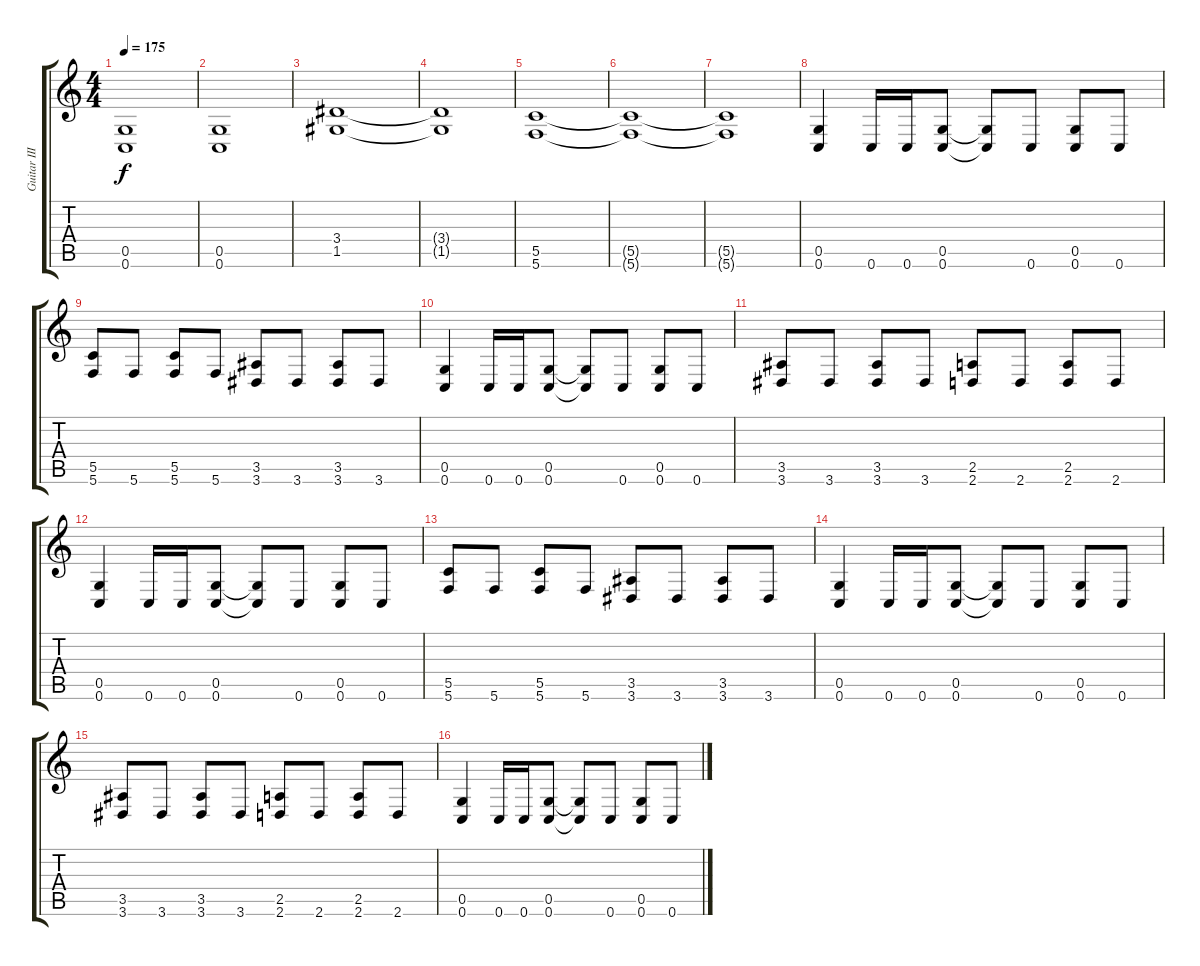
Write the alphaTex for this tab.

\track ("Guitar III" "Guitar III") {instrument distortionguitar}
\staff {score tabs}
\tuning (D4 A3 F3 C3 G2 C2) {hide}
\ts (4 4)
\tempo 175
\clef g2
\ks c
(0.5{t} 0.6{t}).1{dy f} |
(0.5 0.6).1 |
(3.4 1.5).1 |
(3.4{t} 1.5{t}).1 |
(5.5 5.6).1 |
(5.5{t} 5.6{t}).1 |
(5.5{t} 5.6{t}).1 |
(0.5 0.6).4 0.6.16 0.6.16 (0.5 0.6).8 (0.5{t} 0.6{t}).8 0.6.8 (0.5 0.6).8 0.6.8 |
(5.5 5.6).8 5.6.8 (5.5 5.6).8 5.6.8 (3.5 3.6).8 3.6.8 (3.5 3.6).8 3.6.8 |
(0.5 0.6).4 0.6.16 0.6.16 (0.5 0.6).8 (0.5{t} 0.6{t}).8 0.6.8 (0.5 0.6).8 0.6.8 |
(3.5 3.6).8 3.6.8 (3.5 3.6).8 3.6.8 (2.5 2.6).8 2.6.8 (2.5 2.6).8 2.6.8 |
(0.5 0.6).4 0.6.16 0.6.16 (0.5 0.6).8 (0.5{t} 0.6{t}).8 0.6.8 (0.5 0.6).8 0.6.8 |
(5.5 5.6).8 5.6.8 (5.5 5.6).8 5.6.8 (3.5 3.6).8 3.6.8 (3.5 3.6).8 3.6.8 |
(0.5 0.6).4 0.6.16 0.6.16 (0.5 0.6).8 (0.5{t} 0.6{t}).8 0.6.8 (0.5 0.6).8 0.6.8 |
(3.5 3.6).8 3.6.8 (3.5 3.6).8 3.6.8 (2.5 2.6).8 2.6.8 (2.5 2.6).8 2.6.8 |
(0.5 0.6).4 0.6.16 0.6.16 (0.5 0.6).8 (0.5{t} 0.6{t}).8 0.6.8 (0.5 0.6).8 0.6.8
